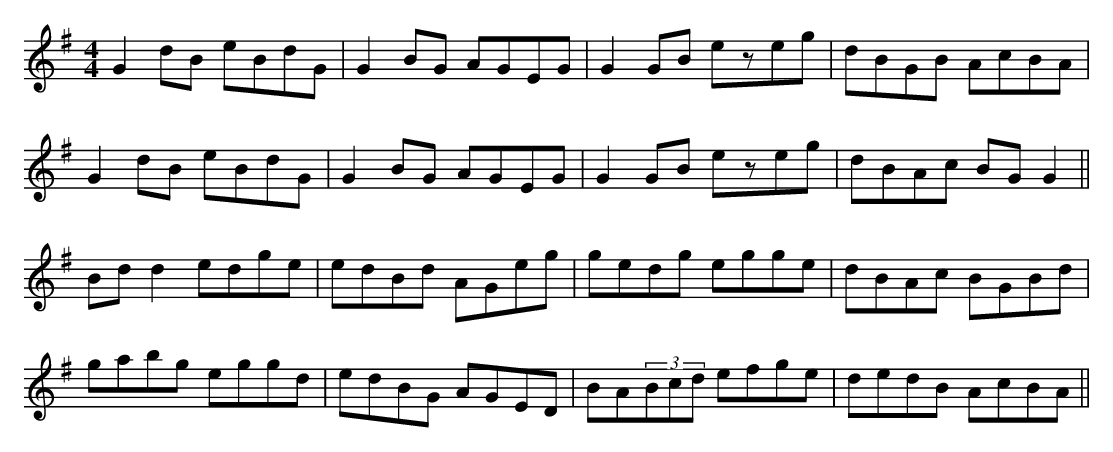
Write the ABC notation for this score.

X:1
M:4/4
K:G
G2dB eBdG|G2BG AGEG|G2GB ezeg|dBGB AcBA|
G2dB eBdG|G2BG AGEG|G2GB ezeg|dBAc BGG2||
Bdd2 edge|edBd AGeg|gedg egge|dBAc BGBd|
gabg eggd|edBG AGED|BA(3Bcd efge|dedB AcBA||
